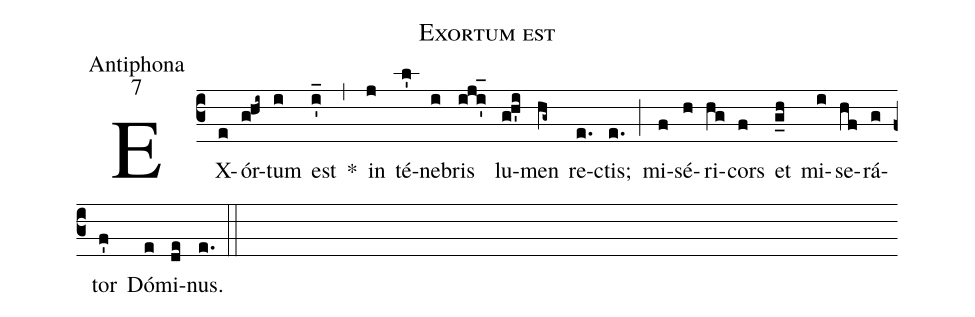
name:Exortum est;
office-part:Antiphona;
mode:7;
%%
(c3) EX(e)ór(g!hi~)tum(i) est(i'_) *(,) in(j) té(l')ne(i)bris(iji'_1) lu(g!h'i)men(hg~) re(e.)ctis;(e.) (;) mi(f)sé(h)ri(hg)cors(f) et(g_h) mi(i)se(hf)rá(g)tor(f') Dó(e)mi(de)nus.(e.) (::)
